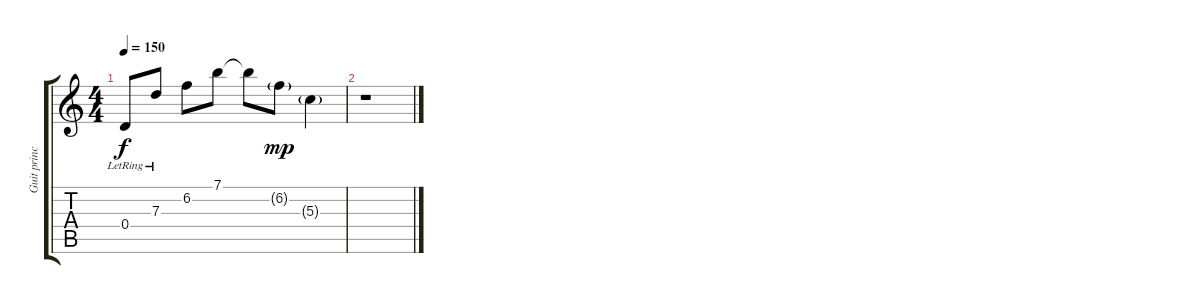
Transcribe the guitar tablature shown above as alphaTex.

\track ("Guit principale" "Guit princ") {instrument overdrivenguitar}
\staff {score tabs}
\tuning (E4 B3 G3 D3 A2 E2) {hide}
\ts (4 4)
\tempo 150
\clef g2
\ks c
0.4{lr}.8{dy f} 7.3{lr}.8 6.2.8 7.1.8 7.1{t}.8 6.2{g}.8{dy mp} 5.3{g}.4 |
r.1
